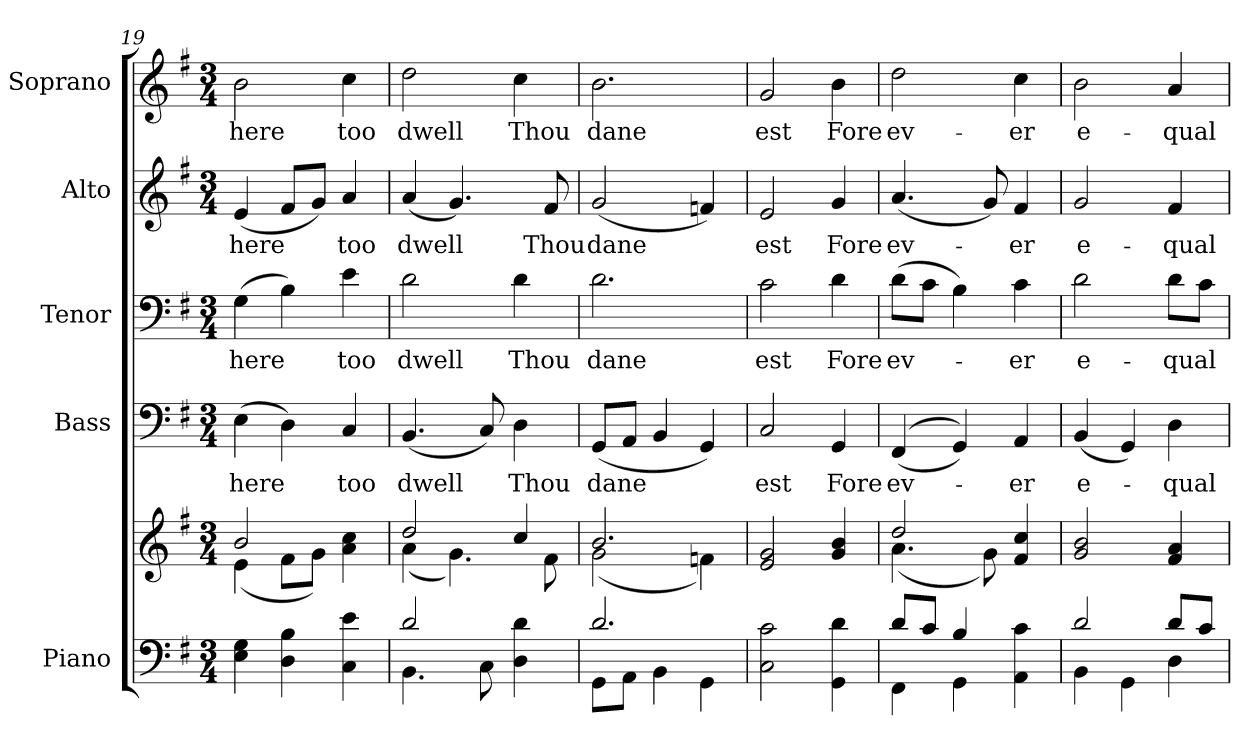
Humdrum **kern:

**kern	**kern	**kern	**text	**kern	**text	**kern	**text	**kern	**text
*part5	*part5	*part4	*part4	*part3	*part3	*part2	*part2	*part1	*part1
*staff6	*staff5	*staff4	*staff4	*staff3	*staff3	*staff2	*staff2	*staff1	*staff1
*I"Piano	*	*I"Bass	*	*I"Tenor	*	*I"Alto	*	*I"Soprano	*
*I'Pno.	*	*I'B.	*	*I'T.	*	*I'A.	*	*I'S.	*
*clefF4	*clefG2	*clefF4	*	*clefF4	*	*clefG2	*	*clefG2	*
*k[f#]	*k[f#]	*k[f#]	*	*k[f#]	*	*k[f#]	*	*k[f#]	*
*G:	*G:	*G:	*	*G:	*	*G:	*	*G:	*
*M3/4	*M3/4	*M3/4	*	*M3/4	*	*M3/4	*	*M3/4	*
=19	=19	=19	=19	=19	=19	=19	=19	=19	=19
*	*^	*	*	*	*	*	*	*	*
!	!	!	!	!LO:LY:b:color=#000000	!	!	!	!	!	!
!	!	!	!	!	!	!LO:LY:b:color=#000000	!	!	!	!
!	!	!	!	!	!	!	!	!LO:LY:b:color=#000000	!	!
!	!	!	!	!	!	!	!	!	!	!LO:LY:b:color=#000000
4Ei\ 4Gi	2bi/	(4ei\	(4Ei\	here	(4Gi\	here	(4ei/	here	2bi\	here
4Di\ 4Bi	.	8f#i\L	4Di\)	.	4Bi\)	.	8f#i/L	.	.	.
.	.	8gi\J)	.	.	.	.	8gi/J)	.	.	.
!	!	!	!	!LO:LY:b:color=#000000	!	!	!	!	!	!
!	!	!	!	!	!	!LO:LY:b:color=#000000	!	!	!	!
!	!	!	!	!	!	!	!	!LO:LY:b:color=#000000	!	!
!	!	!	!	!	!	!	!	!	!	!LO:LY:b:color=#000000
4Ci\ 4ei	4ai\ 4cci	4ryy	4Ci/	too	4ei\	too	4ai/	too	4cci\	too
!!LO:PB:g=z
=20	=20	=20	=20	=20	=20	=20	=20	=20	=20	=20
*^	*	*	*	*	*	*	*	*	*	*
!	!	!	!	!	!LO:LY:b:color=#000000	!	!	!	!	!	!
!	!	!	!	!	!	!	!LO:LY:b:color=#000000	!	!	!	!
!	!	!	!	!	!	!	!	!	!LO:LY:b:color=#000000	!	!
!	!	!	!	!	!	!	!	!	!	!	!LO:LY:b:color=#000000
2di/	4.BBi\	2ddi/	(4ai\	(4.BBi/	dwell	2di\	dwell	(4ai/	dwell	2ddi\	dwell
.	.	.	4.gi\)	.	.	.	.	4.gi/)	.	.	.
.	8Ci\	.	.	8Ci/)	.	.	.	.	.	.	.
!	!	!	!	!	!LO:LY:b:color=#000000	!	!	!	!	!	!
!	!	!	!	!	!	!	!LO:LY:b:color=#000000	!	!	!	!
!	!	!	!	!	!	!	!	!	!	!	!LO:LY:b:color=#000000
4Di\ 4di	4ryy	4cci/	.	4Di\	Thou	4di\	Thou	.	.	4cci\	Thou
!	!	!	!	!	!	!	!	!	!LO:LY:b:color=#000000	!	!
.	.	.	8f#i\	.	.	.	.	8f#i/	Thou	.	.
=21	=21	=21	=21	=21	=21	=21	=21	=21	=21	=21	=21
!	!	!	!	!	!LO:LY:b:color=#000000	!	!	!	!	!	!
!	!	!	!	!	!	!	!LO:LY:b:color=#000000	!	!	!	!
!	!	!	!	!	!	!	!	!	!LO:LY:b:color=#000000	!	!
!	!	!	!	!	!	!	!	!	!	!	!LO:LY:b:color=#000000
2.di/	8GGi\L	2.bi/	(2gi\	(8GGi/L	dane	2.di\	dane	(2gi/	dane	2.bi\	dane
.	8AAi\J	.	.	8AAi/J	.	.	.	.	.	.	.
.	4BBi\	.	.	4BBi/	.	.	.	.	.	.	.
.	4GGi\	.	4fni\)	4GGi/)	.	.	.	4fni/)	.	.	.
*v	*v	*	*	*	*	*	*	*	*	*	*
*	*v	*v	*	*	*	*	*	*	*	*
!!LO:PB:g=z
=22	=22	=22	=22	=22	=22	=22	=22	=22	=22
*^	*^	*	*	*	*	*	*	*	*
!	!	!	!	!	!LO:LY:b:color=#000000	!	!	!	!	!	!
*v	*v	*	*	*	*	*	*	*	*	*	*
*	*v	*v	*	*	*	*	*	*	*	*
*^	*^	*	*	*	*	*	*	*	*
!	!	!	!	!	!	!	!LO:LY:b:color=#000000	!	!	!	!
*v	*v	*	*	*	*	*	*	*	*	*	*
*	*v	*v	*	*	*	*	*	*	*	*
*^	*^	*	*	*	*	*	*	*	*
!	!	!	!	!	!	!	!	!	!LO:LY:b:color=#000000	!	!
*v	*v	*	*	*	*	*	*	*	*	*	*
*	*v	*v	*	*	*	*	*	*	*	*
*^	*^	*	*	*	*	*	*	*	*
!	!	!	!	!	!	!	!	!	!	!	!LO:LY:b:color=#000000
*v	*v	*	*	*	*	*	*	*	*	*	*
*	*v	*v	*	*	*	*	*	*	*	*
2Ci\ 2ci	2ei/ 2gi	2Ci/	est	2ci\	est	2ei/	est	2gi/	est
!	!	!	!LO:LY:b:color=#000000	!	!	!	!	!	!
!	!	!	!	!	!LO:LY:b:color=#000000	!	!	!	!
!	!	!	!	!	!	!	!LO:LY:b:color=#000000	!	!
!	!	!	!	!	!	!	!	!	!LO:LY:b:color=#000000
4GGi\ 4di	4gi/ 4bi	4GGi/	Fore	4di\	Fore	4gi/	Fore	4bi\	Fore
=23	=23	=23	=23	=23	=23	=23	=23	=23	=23
*^	*^	*	*	*	*	*	*	*	*
!	!	!	!	!	!LO:LY:b:color=#000000	!	!	!	!	!	!
!	!	!	!	!	!	!	!LO:LY:b:color=#000000	!	!	!	!
!	!	!	!	!	!	!	!	!	!LO:LY:b:color=#000000	!	!
!	!	!	!	!	!	!	!	!	!	!	!LO:LY:b:color=#000000
8di/L	4FF#i\	2ddi/	(4.ai\	((4FF#i/	ev-	(8di\L	ev-	(4.ai/	ev-	2ddi\	ev-
8ci/J	.	.	.	.	.	8ci\J	.	.	.	.	.
4Bi/	4GGi\	.	.	4GGi/))	.	4Bi\)	.	.	.	.	.
.	.	.	8gi\)	.	.	.	.	8gi/)	.	.	.
!	!	!	!	!	!LO:LY:b:color=#000000	!	!	!	!	!	!
!	!	!	!	!	!	!	!LO:LY:b:color=#000000	!	!	!	!
!	!	!	!	!	!	!	!	!	!LO:LY:b:color=#000000	!	!
!	!	!	!	!	!	!	!	!	!	!	!LO:LY:b:color=#000000
4AAi\ 4ci	4ryy	4f#i/ 4cci	4ryy	4AAi/	-er	4ci\	-er	4f#i/	-er	4cci\	-er
*	*	*v	*v	*	*	*	*	*	*	*	*
!!LO:PB:g=z
=24	=24	=24	=24	=24	=24	=24	=24	=24	=24	=24
*	*	*^	*	*	*	*	*	*	*	*
!	!	!	!	!	!LO:LY:b:color=#000000	!	!	!	!	!	!
*	*	*v	*v	*	*	*	*	*	*	*	*
*	*	*^	*	*	*	*	*	*	*	*
!	!	!	!	!	!	!	!LO:LY:b:color=#000000	!	!	!	!
*	*	*v	*v	*	*	*	*	*	*	*	*
*	*	*^	*	*	*	*	*	*	*	*
!	!	!	!	!	!	!	!	!	!LO:LY:b:color=#000000	!	!
*	*	*v	*v	*	*	*	*	*	*	*	*
*	*	*^	*	*	*	*	*	*	*	*
!	!	!	!	!	!	!	!	!	!	!	!LO:LY:b:color=#000000
*	*	*v	*v	*	*	*	*	*	*	*	*
2di/	4BBi\	2gi/ 2bi	(4BBi/	e-	2di\	e-	2gi/	e-	2bi\	e-
.	4GGi\	.	4GGi/)	.	.	.	.	.	.	.
!	!	!	!	!LO:LY:b:color=#000000	!	!	!	!	!	!
!	!	!	!	!	!	!LO:LY:b:color=#000000	!	!	!	!
!	!	!	!	!	!	!	!	!LO:LY:b:color=#000000	!	!
!	!	!	!	!	!	!	!	!	!	!LO:LY:b:color=#000000
8di/L	4Di\	4f#i/ 4ai	4Di\	-qual	8di\L	-qual	4f#i/	-qual	4ai/	-qual
8ci/J	.	.	.	.	8ci\J	.	.	.	.	.
*v	*v	*	*	*	*	*	*	*	*	*
=	=	=	=	=	=	=	=	=	=
*-	*-	*-	*-	*-	*-	*-	*-	*-	*-
